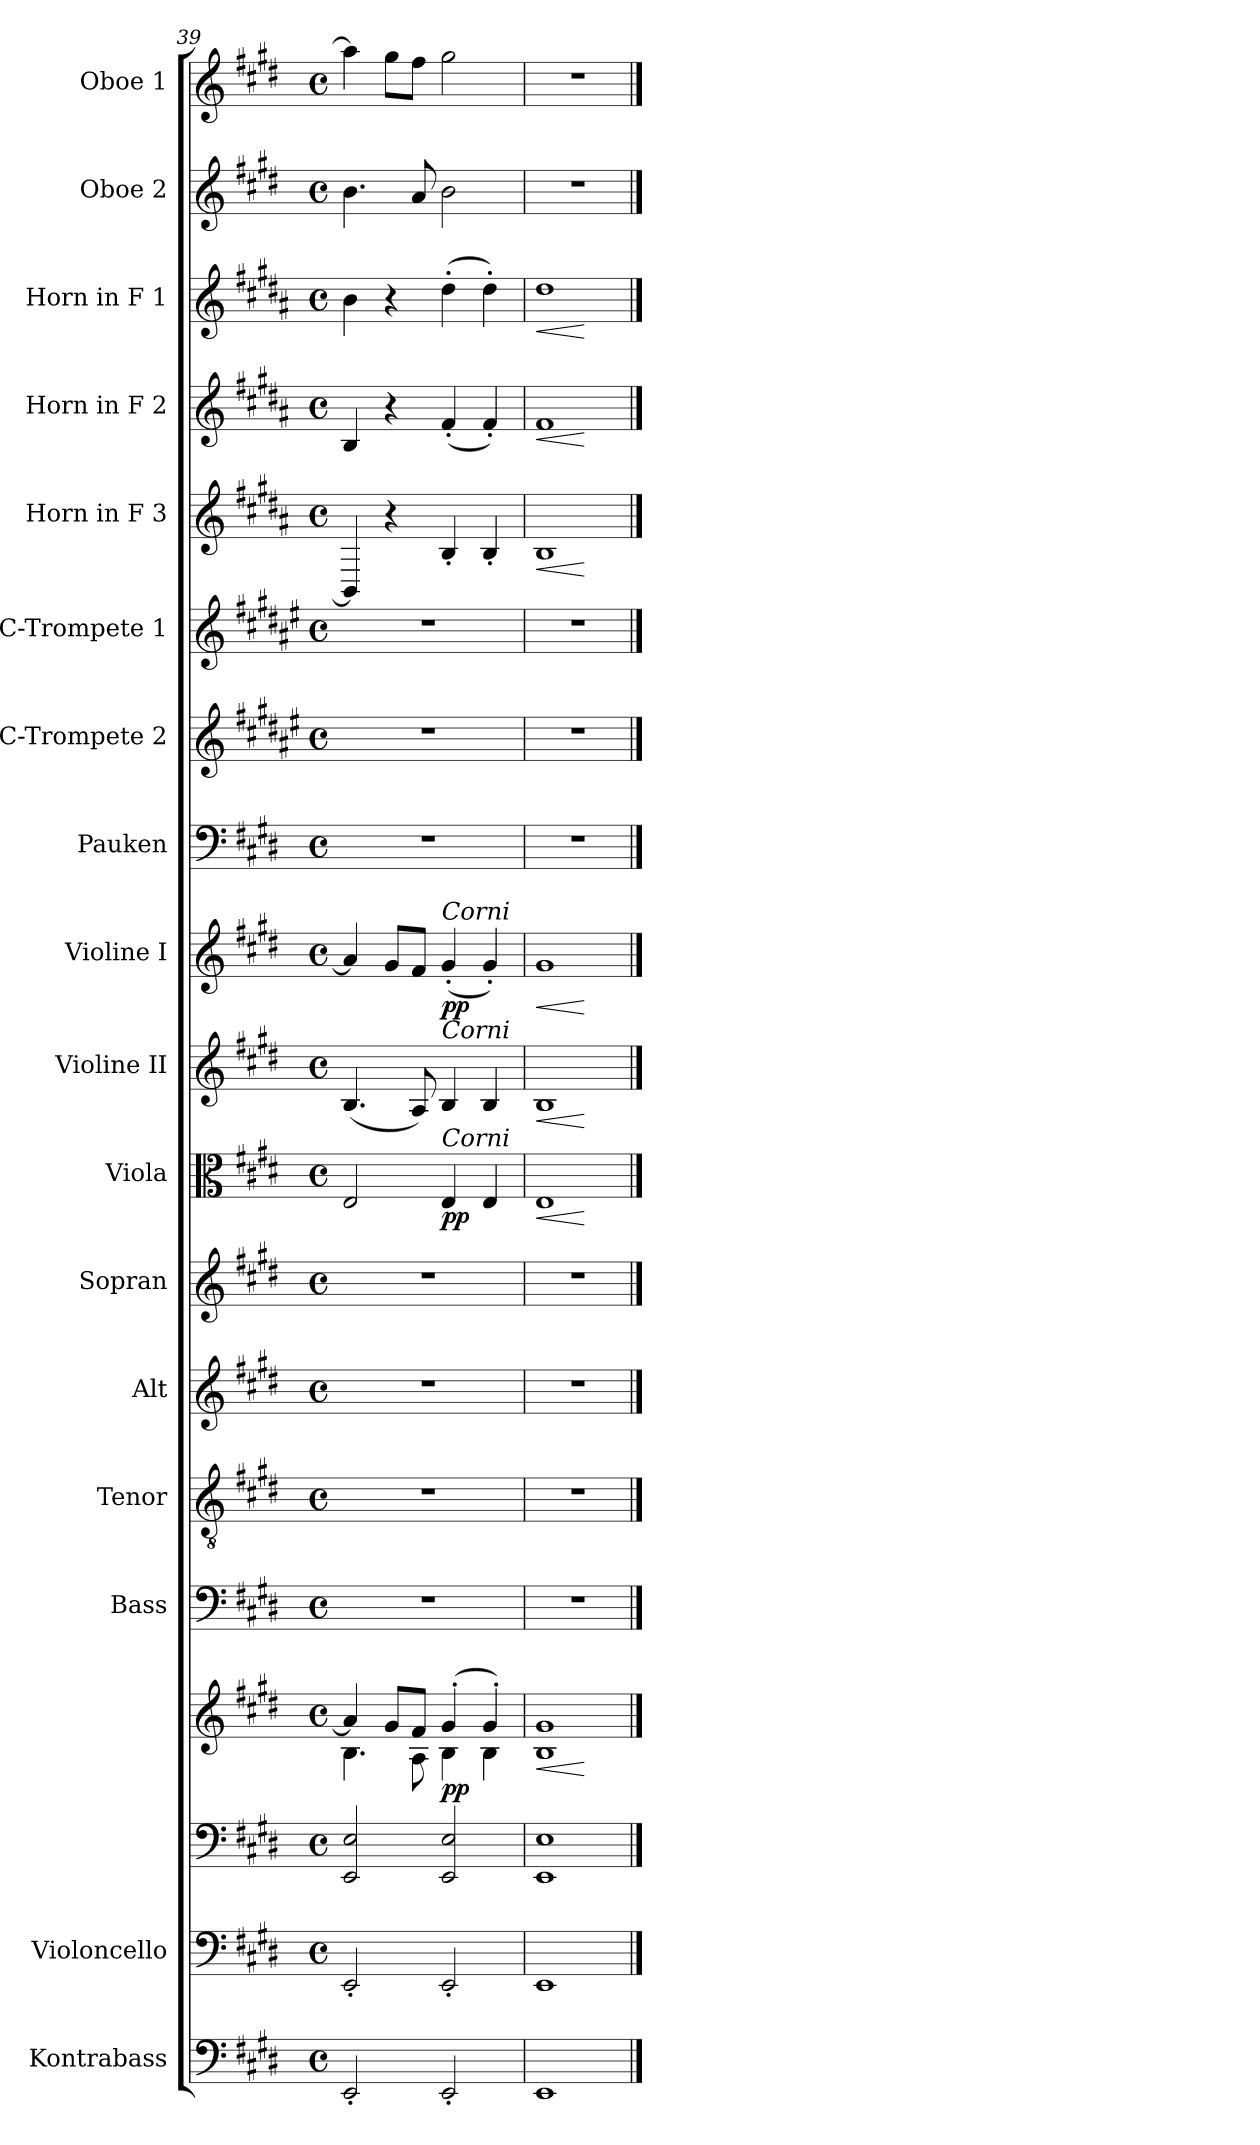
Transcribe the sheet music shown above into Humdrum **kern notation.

**kern	**kern	**kern	**kern	**dynam	**kern	**kern	**kern	**kern	**kern	**dynam	**kern	**dynam	**kern	**dynam	**kern	**kern	**kern	**kern	**dynam	**kern	**dynam	**kern	**dynam	**kern	**kern
*part18	*part17	*part16	*part16	*part16	*part15	*part14	*part13	*part12	*part11	*part11	*part10	*part10	*part9	*part9	*part8	*part7	*part6	*part5	*part5	*part4	*part4	*part3	*part3	*part2	*part1
*staff19	*staff18	*staff17	*staff16	*staff16/17	*staff15	*staff14	*staff13	*staff12	*staff11	*staff11	*staff10	*staff10	*staff9	*staff9	*staff8	*staff7	*staff6	*staff5	*staff5	*staff4	*staff4	*staff3	*staff3	*staff2	*staff1
*I"Kontrabass	*I"Violoncello	*	*	*	*I"Bass	*I"Tenor	*I"Alt	*I"Sopran	*I"Viola	*	*I"Violine II	*	*I"Violine I	*	*I"Pauken	*I"C-Trompete 2	*I"C-Trompete 1	*I"Horn in F 3	*	*I"Horn in F 2	*	*I"Horn in F 1	*	*I"Oboe 2	*I"Oboe 1
*I'Kb.	*I'Vc.	*	*	*	*I'B.	*I'T.	*I'A.	*I'S.	*I'Vla.	*	*I'Vl. II	*	*I'Vl. I	*	*I'Pk.	*I'C Trp. 2	*I'C Trp. 1	*	*	*	*	*	*	*I'Ob. 2	*I'Ob. 1
*clefF4	*clefF4	*clefF4	*clefG2	*	*clefF4	*clefGv2	*clefG2	*clefG2	*clefC3	*	*clefG2	*	*clefG2	*	*clefF4	*clefG2	*clefG2	*clefG2	*	*clefG2	*	*clefG2	*	*clefG2	*clefG2
*ITrd7c12	*	*	*	*	*	*	*	*	*	*	*	*	*	*	*	*ITrd1c2	*ITrd1c2	*ITrd4c7	*	*ITrd4c7	*	*ITrd4c7	*	*	*
*k[f#c#g#d#]	*k[f#c#g#d#]	*k[f#c#g#d#]	*k[f#c#g#d#]	*	*k[f#c#g#d#]	*k[f#c#g#d#]	*k[f#c#g#d#]	*k[f#c#g#d#]	*k[f#c#g#d#]	*	*k[f#c#g#d#]	*	*k[f#c#g#d#]	*	*k[f#c#g#d#]	*k[f#c#g#d#]	*k[f#c#g#d#]	*k[f#c#g#d#]	*	*k[f#c#g#d#]	*	*k[f#c#g#d#]	*	*k[f#c#g#d#]	*k[f#c#g#d#]
*E:	*E:	*E:	*E:	*	*E:	*E:	*E:	*E:	*E:	*	*E:	*	*E:	*	*E:	*E:	*E:	*E:	*	*E:	*	*E:	*	*E:	*E:
*M4/4	*M4/4	*M4/4	*M4/4	*	*M4/4	*M4/4	*M4/4	*M4/4	*M4/4	*	*M4/4	*	*M4/4	*	*M4/4	*M4/4	*M4/4	*M4/4	*	*M4/4	*	*M4/4	*	*M4/4	*M4/4
*met(c)	*met(c)	*met(c)	*met(c)	*	*met(c)	*met(c)	*met(c)	*met(c)	*met(c)	*	*met(c)	*	*met(c)	*	*met(c)	*met(c)	*met(c)	*met(c)	*	*met(c)	*	*met(c)	*	*met(c)	*met(c)
=39	=39	=39	=39	=39	=39	=39	=39	=39	=39	=39	=39	=39	=39	=39	=39	=39	=39	=39	=39	=39	=39	=39	=39	=39	=39
*	*	*	*^	*	*	*	*	*	*	*	*	*	*	*	*	*	*	*	*	*	*	*	*	*	*
2EEE'</	2EE'</	2EE/ 2E/	4a/]	4.B\	.	1r	1r	1r	1r	2E/	.	(<4.B/	.	4a/]	.	1r	1r	1r	4EE/]	.	4E/	.	4e\	.	4.b\	4aa\]
.	.	.	8g#/L	.	.	.	.	.	.	.	.	.	.	8g#/L	.	.	.	.	4r	.	4r	.	4r	.	.	8gg#\L
.	.	.	8f#/J	8A\	.	.	.	.	.	.	.	8A/)	.	8f#/J	.	.	.	.	.	.	.	.	.	.	8a/	8ff#\J
!	!	!	!	!	!	!	!	!	!	!	!	!	!	!LO:TX:a:i:t=Corni	!	!	!	!	!	!	!	!	!	!	!	!
!	!	!	!	!	!	!	!	!	!	!	!	!LO:TX:a:i:t=Corni	!	!	!	!	!	!	!	!	!	!	!	!	!	!
!	!	!	!	!	!	!	!	!	!	!LO:TX:a:i:t=Corni	!	!	!	!	!	!	!	!	!	!	!	!	!	!	!	!
!	!	!	!	!	!LO:DY:b	!	!	!	!	!	!LO:DY:b	!	!	!	!LO:DY:b	!	!	!	!	!	!	!	!	!	!	!
2EEE'</	2EE'</	2EE/ 2E/	(4g#'</	4B\	pp	.	.	.	.	4E/	pp	4B/	.	(<4g#'</	pp	.	.	.	4E'</	.	(<4B'</	.	(>4g#'>\	.	2b\	2gg#\
.	.	.	4g#'</)	4B\	.	.	.	.	.	4E/	.	4B/	.	4g#'</)	.	.	.	.	4E'</	.	4B'</)	.	4g#'>\)	.	.	.
=40	=40	=40	=40	=40	=40	=40	=40	=40	=40	=40	=40	=40	=40	=40	=40	=40	=40	=40	=40	=40	=40	=40	=40	=40	=40	=40
!	!	!	!	!	!LO:HP:b	!	!	!	!	!	!	!	!	!	!	!	!	!	!	!	!	!	!	!	!	!
!	!	!	!	!	!LO:HP:n=1:b	!	!	!	!	!	!LO:HP:b	!	!LO:HP:b	!	!LO:HP:b	!	!	!	!	!LO:HP:b	!	!LO:HP:b	!	!LO:HP:b	!	!
1EEE	1EE	1EE 1E	1g#	1B	< >	1r	1r	1r	1r	1E	<	1B	<	1g#	<	1r	1r	1r	1E	<	1B	<	1g#	<	1r	1r
*	*	*	*v	*v	*	*	*	*	*	*	*	*	*	*	*	*	*	*	*	*	*	*	*	*	*	*
.	.	.	.	[ ]	.	.	.	.	.	[	.	[	.	[	.	.	.	.	[	.	[	.	[	.	.
==	==	==	==	==	==	==	==	==	==	==	==	==	==	==	==	==	==	==	==	==	==	==	==	==	==
*-	*-	*-	*-	*-	*-	*-	*-	*-	*-	*-	*-	*-	*-	*-	*-	*-	*-	*-	*-	*-	*-	*-	*-	*-	*-
